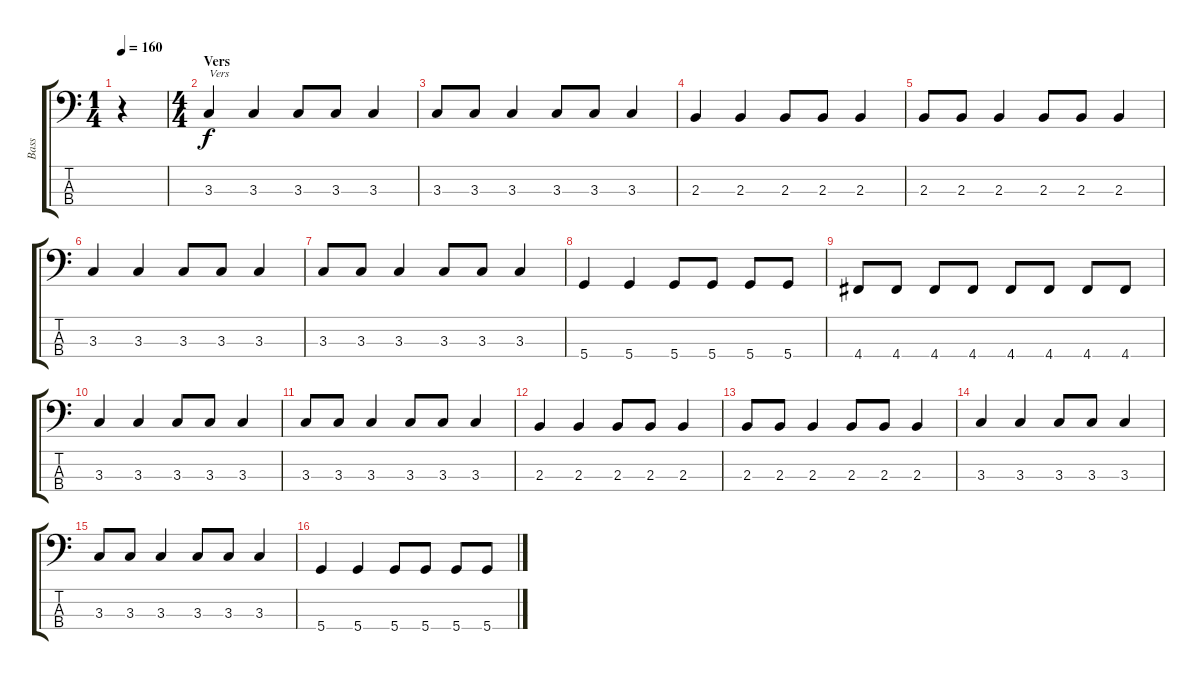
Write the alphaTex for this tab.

\track ("Bass" "Bass") {instrument electricbassfinger}
\staff {score tabs}
\tuning (G2 D2 A1 D1) {hide}
\ts (1 4)
\tempo 160
\clef f4
\ks c
r.4{dy f instrument electricbassfinger} |
\ts (4 4)
\section ("" "Vers")
3.3.4{txt "Vers"} 3.3.4 3.3.8 3.3.8 3.3.4 |
3.3.8 3.3.8 3.3.4 3.3.8 3.3.8 3.3.4 |
2.3.4 2.3.4 2.3.8 2.3.8 2.3.4 |
2.3.8 2.3.8 2.3.4 2.3.8 2.3.8 2.3.4 |
3.3.4 3.3.4 3.3.8 3.3.8 3.3.4 |
3.3.8 3.3.8 3.3.4 3.3.8 3.3.8 3.3.4 |
5.4.4 5.4.4 5.4.8 5.4.8 5.4.8 5.4.8 |
4.4.8 4.4.8 4.4.8 4.4.8 4.4.8 4.4.8 4.4.8 4.4.8 |
3.3.4 3.3.4 3.3.8 3.3.8 3.3.4 |
3.3.8 3.3.8 3.3.4 3.3.8 3.3.8 3.3.4 |
2.3.4 2.3.4 2.3.8 2.3.8 2.3.4 |
2.3.8 2.3.8 2.3.4 2.3.8 2.3.8 2.3.4 |
3.3.4 3.3.4 3.3.8 3.3.8 3.3.4 |
3.3.8 3.3.8 3.3.4 3.3.8 3.3.8 3.3.4 |
5.4.4 5.4.4 5.4.8 5.4.8 5.4.8 5.4.8
